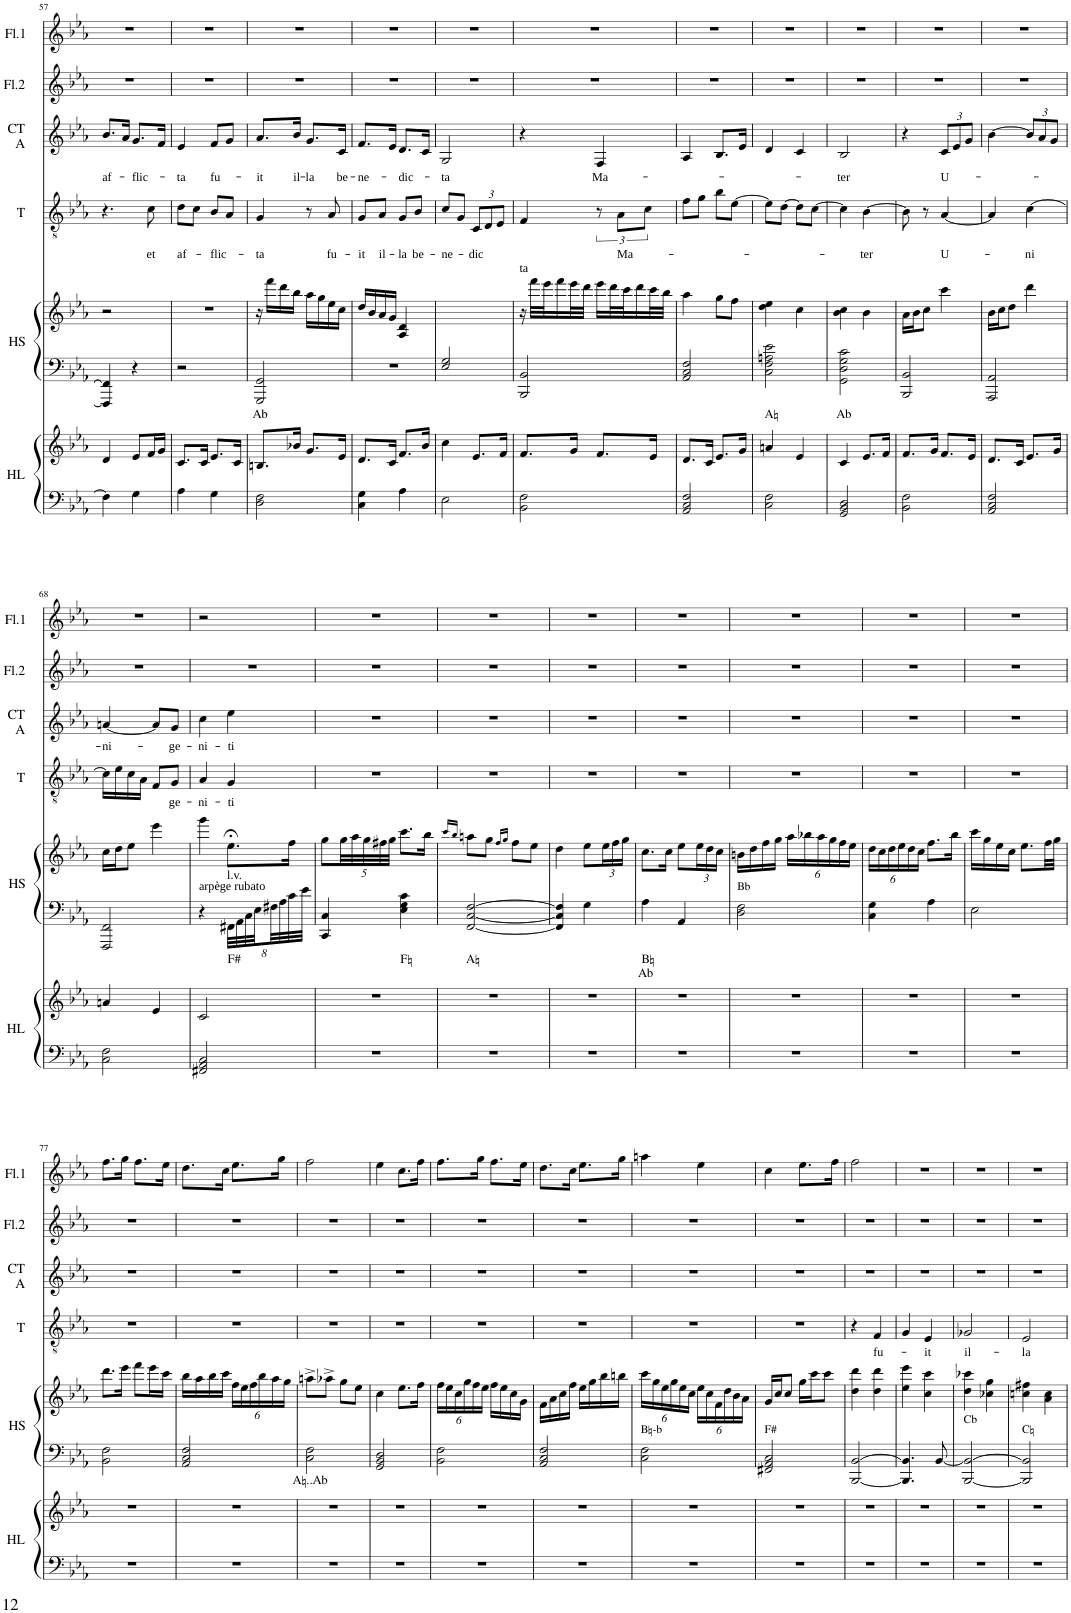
**kern	**kern	**kern	**text	**text	**kern	**kern	**text	**text	**kern	**text	**kern	**kern
*part6	*part6	*part5	*part5	*part5	*part5	*part4	*part4	*part4	*part3	*part3	*part2	*part1
*staff8	*staff7	*staff6	*staff6	*staff6	*staff5	*staff4	*staff4	*staff4	*staff3	*staff3	*staff2	*staff1
*I"Harpe à leviers	*	*I"Harpe  SOLO	*	*	*	*I"Ténor	*	*	*I"Contre- Ténor / Alto	*	*I"Flûte 2	*I"Flûte 1
*I'HL	*	*I'HS	*	*	*	*I'T	*	*	*I'CT A	*	*I'Fl.2	*I'Fl.1
!!LO:PB:g=z
*clefF4	*clefG2	*clefF4	*	*	*clefG2	*clefGv2	*	*	*clefG2	*	*clefG2	*clefG2
*k[b-e-a-]	*k[b-e-a-]	*k[b-e-a-]	*	*	*k[b-e-a-]	*k[b-e-a-]	*	*	*k[b-e-a-]	*	*k[b-e-a-]	*k[b-e-a-]
*M2/4	*M2/4	*M2/4	*	*	*M2/4	*M2/4	*	*	*M2/4	*	*M2/4	*M2/4
=57	=57	=57	=57	=57	=57	=57	=57	=57	=57	=57	=57	=57
!	!	!	!	!	!	!	!	!	!	!LO:LY:b	!	!
4F\]	4d/	4FFF/] 4FF/]	.	.	2r	4.r	.	.	8.b-/L	af-	2r	2r
.	.	.	.	.	.	.	.	.	16a-/Jk	.	.	.
!	!	!	!	!	!	!	!	!	!	!LO:LY:b	!	!
4G\	8e-/L	4r	.	.	.	.	.	.	8.g/L	-flic-	.	.
!	!	!	!	!	!	!	!LO:LY:b	!	!	!	!	!
.	16f/L	.	.	.	.	8c\	et	.	.	.	.	.
.	16g/JJ	.	.	.	.	.	.	.	16f/Jk	.	.	.
=58	=58	=58	=58	=58	=58	=58	=58	=58	=58	=58	=58	=58
!	!	!	!	!	!	!	!LO:LY:b	!	!	!LO:LY:b	!	!
4A-\	8.c/L	2r	.	.	2r	8d\L	af-	.	4e-/	-ta	2r	2r
.	.	.	.	.	.	8c\J	.	.	.	.	.	.
.	16c/Jk	.	.	.	.	.	.	.	.	.	.	.
!	!	!	!	!	!	!	!LO:LY:b	!	!	!LO:LY:b	!	!
4G\	8.e-/L	.	.	.	.	8B-/L	-flic-	.	8f/L	fu-	.	.
.	.	.	.	.	.	8A-/J	.	.	8g/J	.	.	.
.	16c/Jk	.	.	.	.	.	.	.	.	.	.	.
=59	=59	=59	=59	=59	=59	=59	=59	=59	=59	=59	=59	=59
!	!	!	!LO:LY:b	!	!	!	!LO:LY:b	!	!	!LO:LY:b	!	!
2D\ 2F\	8.Bn/L	2GGG/ 2GG/	Ab	.	16r	4G/	-ta	.	8.a-/L	-it	2r	2r
.	.	.	.	.	16fff\LL	.	.	.	.	.	.	.
.	.	.	.	.	16ddd\	.	.	.	.	.	.	.
!	!	!	!	!	!	!	!	!	!	!LO:LY:b	!	!
.	16b-X/Jk	.	.	.	16bb-\JJ	.	.	.	16b-/Jk	il-	.	.
!	!	!	!	!	!	!	!	!	!	!LO:LY:b	!	!
.	8.g/L	.	.	.	16aa-\LL	8r	.	.	8.g/L	-la	.	.
.	.	.	.	.	16gg\	.	.	.	.	.	.	.
!	!	!	!	!	!	!	!LO:LY:b	!	!	!	!	!
.	.	.	.	.	16ee-\	8A-/	fu-	.	.	.	.	.
!	!	!	!	!	!	!	!	!	!	!LO:LY:b	!	!
.	16e-/Jk	.	.	.	16cc\JJ	.	.	.	16c/Jk	be-	.	.
=60	=60	=60	=60	=60	=60	=60	=60	=60	=60	=60	=60	=60
!	!	!	!	!	!	!	!LO:LY:b	!	!	!LO:LY:b	!	!
4C\ 4G\	8.d/L	2r	.	.	16dd/LL	8G/L	-it	.	8.f/L	-ne-	2r	2r
.	.	.	.	.	16b-/	.	.	.	.	.	.	.
!	!	!	!	!	!	!	!LO:LY:b	!	!	!	!	!
.	.	.	.	.	16a-/	8A-/J	il-	.	.	.	.	.
.	16c/Jk	.	.	.	16g/JJ	.	.	.	16e-/Jk	.	.	.
!	!	!	!	!	!	!	!LO:LY:b	!	!	!LO:LY:b	!	!
4A-\	8.f/L	.	.	.	4A-/ 4d/	8G/L	-la	.	8.d/L	-dic-	.	.
!	!	!	!	!	!	!	!LO:LY:b	!	!	!	!	!
.	.	.	.	.	.	8B-/J	be-	.	.	.	.	.
.	16b-/Jk	.	.	.	.	.	.	.	16c/Jk	.	.	.
=61	=61	=61	=61	=61	=61	=61	=61	=61	=61	=61	=61	=61
*	*	*^	*	*	*	*	*	*	*	*	*	*
!	!	!	!	!	!	!	!	!LO:LY:b	!	!	!LO:LY:b	!	!
2E-\	4cc\	2E-/ 2G/	2ryy	.	.	2ryy	8c/L	-ne-	.	2G/	-ta	2r	2r
.	.	.	.	.	.	.	8G/J	.	.	.	.	.	.
*	*	*	*	*	*	*	*Xbrackettup	*	*	*	*	*	*
!	!	!	!	!	!	!	!	!LO:LY:b	!	!	!	!	!
.	8.e-/L	.	.	.	.	.	12C/L	-dic	.	.	.	.	.
.	.	.	.	.	.	.	12D/	.	.	.	.	.	.
.	.	.	.	.	.	.	12E-/J	.	.	.	.	.	.
.	16f/Jk	.	.	.	.	.	.	.	.	.	.	.	.
*	*	*v	*v	*	*	*	*	*	*	*	*	*	*
=62	=62	=62	=62	=62	=62	=62	=62	=62	=62	=62	=62	=62
!	!	!	!	!	!	!	!	!LO:LY:b	!	!	!	!
2BB-\ 2F\	8.f/L	2BBB-/ 2BB-/	.	.	16r	4F/	.	ta	4r	.	2r	2r
.	.	.	.	.	32fff\LLL	.	.	.	.	.	.	.
.	.	.	.	.	32eee-\J	.	.	.	.	.	.	.
.	.	.	.	.	16fff\	.	.	.	.	.	.	.
.	16g/Jk	.	.	.	32eee-\L	.	.	.	.	.	.	.
.	.	.	.	.	32ddd\JJJ	.	.	.	.	.	.	.
*	*	*	*	*	*	*brackettup	*	*	*	*	*	*
!	!	!	!	!	!	!	!	!	!	!LO:LY:b	!	!
.	8.f/L	.	.	.	16eee-\LL	12r	.	.	4F/	Ma-	.	.
.	.	.	.	.	32ddd\L	.	.	.	.	.	.	.
!	!	!	!	!	!	!	!LO:LY:b	!	!	!	!	!
.	.	.	.	.	.	12A-\L	Ma-	.	.	.	.	.
.	.	.	.	.	32ccc\J	.	.	.	.	.	.	.
.	.	.	.	.	16ddd\	.	.	.	.	.	.	.
.	.	.	.	.	.	12c\J	.	.	.	.	.	.
.	16e-/Jk	.	.	.	32ccc\L	.	.	.	.	.	.	.
.	.	.	.	.	32bb-\JJJ	.	.	.	.	.	.	.
=63	=63	=63	=63	=63	=63	=63	=63	=63	=63	=63	=63	=63
2AA-/ 2C/ 2F/	8.d/L	2AA-/ 2C/ 2F/	.	.	4aa-\	8f\L	.	.	4A-/	.	2r	2r
.	.	.	.	.	.	8g\J	.	.	.	.	.	.
.	16c/Jk	.	.	.	.	.	.	.	.	.	.	.
.	8.e-/L	.	.	.	8gg\L	8b-\L	.	.	8.B-/L	.	.	.
.	.	.	.	.	8ff\J	[8e-\J	.	.	.	.	.	.
.	16g/Jk	.	.	.	.	.	.	.	16e-/Jk	.	.	.
=64	=64	=64	=64	=64	=64	=64	=64	=64	=64	=64	=64	=64
!	!	!	!LO:LY:b	!	!	!	!	!	!	!	!	!
2C\ 2F\	4an/	2C\ 2F\ 2An\ 2e-\	A♮	.	4dd\ 4ee-\	8e-\L]	.	.	4d/	.	2r	2r
.	.	.	.	.	.	[8d\J	.	.	.	.	.	.
.	4e-/	.	.	.	4cc\	8d\L]	.	.	4c/	.	.	.
.	.	.	.	.	.	[8c\J	.	.	.	.	.	.
=65	=65	=65	=65	=65	=65	=65	=65	=65	=65	=65	=65	=65
!	!	!	!LO:LY:b	!	!	!	!	!	!	!LO:LY:b	!	!
2GG/ 2BB-/ 2D/	4c/	2GG\ 2D\ 2G\ 2c\	Ab	.	4b-\ 4cc\	4c\]	.	.	2B-/	-ter	2r	2r
!	!	!	!	!	!	!	!LO:LY:b	!	!	!	!	!
.	8.e-/L	.	.	.	4b-\	[4B-\	-ter	.	.	.	.	.
.	16f/Jk	.	.	.	.	.	.	.	.	.	.	.
=66	=66	=66	=66	=66	=66	=66	=66	=66	=66	=66	=66	=66
2BB-\ 2F\	8.f/L	2BBB-/ 2BB-/	.	.	16a-\LL	8B-\]	.	.	4r	.	2r	2r
.	.	.	.	.	16b-\J	.	.	.	.	.	.	.
.	.	.	.	.	8cc\J	8r	.	.	.	.	.	.
.	16g/Jk	.	.	.	.	.	.	.	.	.	.	.
!	!	!	!	!	!	!	!LO:LY:b	!	!	!	!	!
*	*	*	*	*	*	*	*	*	*Xbrackettup	*	*	*
!	!	!	!	!	!	!	!	!	!	!LO:LY:b	!	!
.	8.f/L	.	.	.	4ccc\	[4A-/	U-	.	12c/L	U-	.	.
.	.	.	.	.	.	.	.	.	12e-/	.	.	.
.	.	.	.	.	.	.	.	.	12g/J	.	.	.
.	16e-/Jk	.	.	.	.	.	.	.	.	.	.	.
=67	=67	=67	=67	=67	=67	=67	=67	=67	=67	=67	=67	=67
2AA-/ 2C/ 2F/	8.d/L	2AAA-/ 2AA-/	.	.	16b-\LL	4A-/]	.	.	[4b-\	.	2r	2r
.	.	.	.	.	16cc\J	.	.	.	.	.	.	.
.	.	.	.	.	8dd\J	.	.	.	.	.	.	.
.	16c/Jk	.	.	.	.	.	.	.	.	.	.	.
!	!	!	!	!	!	!	!LO:LY:b	!	!	!	!	!
.	8.e-/L	.	.	.	4ddd\	[4c\	-ni	.	12b-/L]	.	.	.
.	.	.	.	.	.	.	.	.	12a-/	.	.	.
.	.	.	.	.	.	.	.	.	12g/J	.	.	.
.	16g/Jk	.	.	.	.	.	.	.	.	.	.	.
!!LO:LB:g=z
=68	=68	=68	=68	=68	=68	=68	=68	=68	=68	=68	=68	=68
!	!	!	!	!	!	!	!	!	!	!LO:LY:b	!	!
2C\ 2F\	4an/	2FFF/ 2FF/	.	.	16cc\LL	16c\LL]	.	.	[4an/	-ni-	2r	2r
.	.	.	.	.	16dd\J	16e-\	.	.	.	.	.	.
.	.	.	.	.	8ee-\J	16c\	.	.	.	.	.	.
.	.	.	.	.	.	16A-\JJ	.	.	.	.	.	.
.	4e-/	.	.	.	4eee-\	8F/L	.	.	8a/L]	.	.	.
!	!	!	!	!	!	!	!LO:LY:b	!	!	!LO:LY:b	!	!
.	.	.	.	.	.	8G/J	ge-	.	8g/J	-ge-	.	.
=69	=69	=69	=69	=69	=69	=69	=69	=69	=69	=69	=69	=69
!	!	!LO:TX:a:t=arpège rubato	!	!	!	!	!	!	!	!	!	!
!	!	!	!	!	!	!	!LO:LY:b	!	!	!LO:LY:b	!	!
2FF#X/ 2AA-/ 2C/	2c/	4r	.	.	4ggg\	4A-/	-ni-	.	4cc\	-ni-	2r	2r
!	!	!LO:TX:a:t=l.v.	!	!	!	!	!	!	!	!	!	!
!	!	!	!LO:LY:b	!	!	!	!LO:LY:b	!	!	!LO:LY:b	!	!
.	.	32FF#X\LLL	F#	.	8.ee-;<\L	4G/	-ti	.	4ee-\	-ti	.	.
.	.	32AA-\	.	.	.	.	.	.	.	.	.	.
.	.	32C\	.	.	.	.	.	.	.	.	.	.
.	.	32E-\	.	.	.	.	.	.	.	.	.	.
.	.	32F#X\	.	.	.	.	.	.	.	.	.	.
.	.	32A-\	.	.	.	.	.	.	.	.	.	.
.	.	32c\	.	.	16ff\Jk	.	.	.	.	.	.	.
.	.	32e-\JJJ	.	.	.	.	.	.	.	.	.	.
=70	=70	=70	=70	=70	=70	=70	=70	=70	=70	=70	=70	=70
2r	2r	4CC/ 4C/	.	.	8gg\L	2r	.	.	2r	.	2r	2r
*	*	*	*	*	*Xbrackettup	*	*	*	*	*	*	*
.	.	.	.	.	40gg\LL	.	.	.	.	.	.	.
.	.	.	.	.	40aa-\	.	.	.	.	.	.	.
.	.	.	.	.	40gg\	.	.	.	.	.	.	.
.	.	.	.	.	40ff#X\	.	.	.	.	.	.	.
.	.	.	.	.	40gg\JJJ	.	.	.	.	.	.	.
!	!	!	!LO:LY:b	!	!	!	!	!	!	!	!	!
.	.	4E-\ 4G\ 4c\	F♮	.	8.ccc\L	.	.	.	.	.	.	.
.	.	.	.	.	16bb-\Jk	.	.	.	.	.	.	.
=71	=71	=71	=71	=71	=71	=71	=71	=71	=71	=71	=71	=71
.	.	.	.	.	16qccc/LL	.	.	.	.	.	.	.
.	.	.	.	.	16qbb-/JJ	.	.	.	.	.	.	.
!	!	!	!LO:LY:b	!	!	!	!	!	!	!	!	!
2r	2r	[2FF/ [2C/ [2F/	A♮	.	8aan\L	2r	.	.	2r	.	2r	2r
.	.	.	.	.	8gg\J	.	.	.	.	.	.	.
.	.	.	.	.	16qff/LL	.	.	.	.	.	.	.
.	.	.	.	.	16qgg/JJ	.	.	.	.	.	.	.
.	.	.	.	.	8ff\L	.	.	.	.	.	.	.
.	.	.	.	.	8ee-\J	.	.	.	.	.	.	.
=72	=72	=72	=72	=72	=72	=72	=72	=72	=72	=72	=72	=72
2r	2r	4FF/] 4C/] 4F/]	.	.	4dd\	2r	.	.	2r	.	2r	2r
.	.	4G\	.	.	8ee-\L	.	.	.	.	.	.	.
.	.	.	.	.	24ee-\L	.	.	.	.	.	.	.
.	.	.	.	.	24ff\	.	.	.	.	.	.	.
.	.	.	.	.	24gg\JJ	.	.	.	.	.	.	.
=73	=73	=73	=73	=73	=73	=73	=73	=73	=73	=73	=73	=73
!	!	!	!LO:LY:b	!LO:LY:b	!	!	!	!	!	!	!	!
2r	2r	4A-\	B♮	Ab	8.cc\L	2r	.	.	2r	.	2r	2r
.	.	.	.	.	16cc\Jk	.	.	.	.	.	.	.
.	.	4AA-/	.	.	8ee-\L	.	.	.	.	.	.	.
.	.	.	.	.	24ee-\L	.	.	.	.	.	.	.
.	.	.	.	.	24dd\	.	.	.	.	.	.	.
.	.	.	.	.	24cc\JJ	.	.	.	.	.	.	.
=74	=74	=74	=74	=74	=74	=74	=74	=74	=74	=74	=74	=74
!	!	!LO:TX:a:t=Bb	!	!	!	!	!	!	!	!	!	!
2r	2r	2D\ 2F\	.	.	16bn\LL	2r	.	.	2r	.	2r	2r
.	.	.	.	.	16dd\	.	.	.	.	.	.	.
.	.	.	.	.	16ff\	.	.	.	.	.	.	.
.	.	.	.	.	16gg\JJ	.	.	.	.	.	.	.
.	.	.	.	.	24aa-\LL	.	.	.	.	.	.	.
.	.	.	.	.	24bb-X\	.	.	.	.	.	.	.
.	.	.	.	.	24aa-\	.	.	.	.	.	.	.
.	.	.	.	.	24gg\	.	.	.	.	.	.	.
.	.	.	.	.	24ff\	.	.	.	.	.	.	.
.	.	.	.	.	24ee-\JJ	.	.	.	.	.	.	.
=75	=75	=75	=75	=75	=75	=75	=75	=75	=75	=75	=75	=75
2r	2r	4C\ 4G\	.	.	24dd\LL	2r	.	.	2r	.	2r	2r
.	.	.	.	.	24cc\	.	.	.	.	.	.	.
.	.	.	.	.	24dd\	.	.	.	.	.	.	.
.	.	.	.	.	24ee-\	.	.	.	.	.	.	.
.	.	.	.	.	24dd\	.	.	.	.	.	.	.
.	.	.	.	.	24cc\JJ	.	.	.	.	.	.	.
.	.	4A-\	.	.	8.ff\L	.	.	.	.	.	.	.
.	.	.	.	.	16bb-\Jk	.	.	.	.	.	.	.
=76	=76	=76	=76	=76	=76	=76	=76	=76	=76	=76	=76	=76
2r	2r	2E-\	.	.	16ccc\LL	2r	.	.	2r	.	2r	2r
.	.	.	.	.	16gg\	.	.	.	.	.	.	.
.	.	.	.	.	16ee-\	.	.	.	.	.	.	.
.	.	.	.	.	16cc\JJ	.	.	.	.	.	.	.
.	.	.	.	.	8.ee-\L	.	.	.	.	.	.	.
.	.	.	.	.	32ff\LL	.	.	.	.	.	.	.
.	.	.	.	.	32gg\JJJ	.	.	.	.	.	.	.
!!LO:LB:g=z
=77	=77	=77	=77	=77	=77	=77	=77	=77	=77	=77	=77	=77
2r	2r	2BB-\ 2F\	.	.	8.ddd\L	2r	.	.	2r	.	2r	8.ff\L
.	.	.	.	.	16eee-\Jk	.	.	.	.	.	.	16gg\Jk
.	.	.	.	.	8fff\L	.	.	.	.	.	.	8.ff\L
.	.	.	.	.	16eee-\L	.	.	.	.	.	.	.
.	.	.	.	.	16ccc\JJ	.	.	.	.	.	.	16ee-\Jk
=78	=78	=78	=78	=78	=78	=78	=78	=78	=78	=78	=78	=78
2r	2r	2AA-/ 2C/ 2F/	.	.	16bb-\LL	2r	.	.	2r	.	2r	8.dd\L
.	.	.	.	.	16aa-\	.	.	.	.	.	.	.
.	.	.	.	.	16bb-\	.	.	.	.	.	.	.
.	.	.	.	.	16ccc\JJ	.	.	.	.	.	.	16cc\Jk
.	.	.	.	.	24ff\LL	.	.	.	.	.	.	8.ee-\L
.	.	.	.	.	24ee-\	.	.	.	.	.	.	.
.	.	.	.	.	24ff\	.	.	.	.	.	.	.
.	.	.	.	.	24bb-\	.	.	.	.	.	.	.
.	.	.	.	.	24aa-\	.	.	.	.	.	.	.
.	.	.	.	.	.	.	.	.	.	.	.	16gg\Jk
.	.	.	.	.	24gg\JJ	.	.	.	.	.	.	.
=79	=79	=79	=79	=79	=79	=79	=79	=79	=79	=79	=79	=79
!	!	!	!LO:LY:b	!	!	!	!	!	!	!	!	!
2r	2r	2C\ 2F\	A♮..Ab	.	8aan^\L	2r	.	.	2r	.	2r	2ff\
.	.	.	.	.	8aa-X^\J	.	.	.	.	.	.	.
.	.	.	.	.	8gg\L	.	.	.	.	.	.	.
.	.	.	.	.	8ee-\J	.	.	.	.	.	.	.
=80	=80	=80	=80	=80	=80	=80	=80	=80	=80	=80	=80	=80
2r	2r	2GG/ 2BB-/ 2D/	.	.	4cc\	2r	.	.	2r	.	2r	4ee-\
.	.	.	.	.	8.ee-\L	.	.	.	.	.	.	8.cc\L
.	.	.	.	.	16ff\Jk	.	.	.	.	.	.	16ff\Jk
=81	=81	=81	=81	=81	=81	=81	=81	=81	=81	=81	=81	=81
2r	2r	2BB-\ 2F\	.	.	24ff\LL	2r	.	.	2r	.	2r	8.ff\L
.	.	.	.	.	24ee-\	.	.	.	.	.	.	.
.	.	.	.	.	24cc\	.	.	.	.	.	.	.
.	.	.	.	.	24gg\	.	.	.	.	.	.	.
.	.	.	.	.	24ff\	.	.	.	.	.	.	.
.	.	.	.	.	.	.	.	.	.	.	.	16gg\Jk
.	.	.	.	.	24ee-\JJ	.	.	.	.	.	.	.
.	.	.	.	.	16ff\LL	.	.	.	.	.	.	8.ff\L
.	.	.	.	.	16ee-\	.	.	.	.	.	.	.
.	.	.	.	.	16cc\	.	.	.	.	.	.	.
.	.	.	.	.	16g\JJ	.	.	.	.	.	.	16ee-\Jk
=82	=82	=82	=82	=82	=82	=82	=82	=82	=82	=82	=82	=82
2r	2r	2AA-/ 2C/ 2F/	.	.	16f\LL	2r	.	.	2r	.	2r	8.dd\L
.	.	.	.	.	16a-\	.	.	.	.	.	.	.
.	.	.	.	.	16cc\	.	.	.	.	.	.	.
.	.	.	.	.	16ff\JJ	.	.	.	.	.	.	16cc\Jk
.	.	.	.	.	16ee-\LL	.	.	.	.	.	.	8.ee-\L
.	.	.	.	.	16gg\	.	.	.	.	.	.	.
.	.	.	.	.	16bb-\	.	.	.	.	.	.	.
.	.	.	.	.	16bbn\JJ	.	.	.	.	.	.	16gg\Jk
=83	=83	=83	=83	=83	=83	=83	=83	=83	=83	=83	=83	=83
!	!	!LO:TX:a:t=B♮-b	!	!	!	!	!	!	!	!	!	!
2r	2r	2C\ 2F\	.	.	24ccc\LL	2r	.	.	2r	.	2r	4aan\
.	.	.	.	.	24gg\	.	.	.	.	.	.	.
.	.	.	.	.	24ee-\	.	.	.	.	.	.	.
.	.	.	.	.	24gg\	.	.	.	.	.	.	.
.	.	.	.	.	24ee-\	.	.	.	.	.	.	.
.	.	.	.	.	24cc\JJ	.	.	.	.	.	.	.
.	.	.	.	.	24ee-\LL	.	.	.	.	.	.	4ee-\
.	.	.	.	.	24cc\	.	.	.	.	.	.	.
.	.	.	.	.	24f\	.	.	.	.	.	.	.
.	.	.	.	.	24dd\	.	.	.	.	.	.	.
.	.	.	.	.	24b-\	.	.	.	.	.	.	.
.	.	.	.	.	24a-\JJ	.	.	.	.	.	.	.
=84	=84	=84	=84	=84	=84	=84	=84	=84	=84	=84	=84	=84
!	!	!LO:TX:a:t=F#	!	!	!	!	!	!	!	!	!	!
2r	2r	2FF#X/ 2AA-/ 2C/	.	.	16g/LL	2r	.	.	2r	.	2r	4cc\
.	.	.	.	.	16cc/J	.	.	.	.	.	.	.
.	.	.	.	.	8cc/J	.	.	.	.	.	.	.
.	.	.	.	.	16gg\LL	.	.	.	.	.	.	8.ee-\L
.	.	.	.	.	16ccc\J	.	.	.	.	.	.	.
.	.	.	.	.	8ccc\J	.	.	.	.	.	.	.
.	.	.	.	.	.	.	.	.	.	.	.	16ff\Jk
=85	=85	=85	=85	=85	=85	=85	=85	=85	=85	=85	=85	=85
2r	2r	[2BBB-/ [2BB-/	.	.	4dd\ 4ddd\	4r	.	.	2r	.	2r	2ff\
!	!	!	!	!	!	!	!LO:LY:b	!	!	!	!	!
.	.	.	.	.	4dd\ 4ddd\	4F/	fu-	.	.	.	.	.
=86	=86	=86	=86	=86	=86	=86	=86	=86	=86	=86	=86	=86
2r	2r	4.BBB-/] 4.BB-/]	.	.	4ee-\ 4eee-\	4G/	.	.	2r	.	2r	2r
!	!	!	!	!	!	!	!LO:LY:b	!	!	!	!	!
.	.	.	.	.	4cc\ 4ccc\	4E-/	-it	.	.	.	.	.
.	.	[8BB-/	.	.	.	.	.	.	.	.	.	.
=87	=87	=87	=87	=87	=87	=87	=87	=87	=87	=87	=87	=87
!	!	!LO:TX:a:t=Cb	!	!	!	!	!	!	!	!	!	!
!	!	!	!	!	!	!	!LO:LY:b	!	!	!	!	!
2r	2r	[2BBB-/ 2BB-/_	.	.	4dd\ 4ccc-X\	2G-X/	il-	.	2r	.	2r	2r
.	.	.	.	.	4cc-X\ 4gg\	.	.	.	.	.	.	.
=88	=88	=88	=88	=88	=88	=88	=88	=88	=88	=88	=88	=88
!	!	!LO:TX:a:t=C♮	!	!	!	!	!	!	!	!	!	!
!	!	!	!	!	!	!	!LO:LY:b	!	!	!	!	!
2r	2r	2BBB-/] 2BB-/]	.	.	4ccn\ 4ff#X\	2E-/	-la	.	2r	.	2r	2r
.	.	.	.	.	4a-\ 4cc\	.	.	.	.	.	.	.
=	=	=	=	=	=	=	=	=	=	=	=	=
*-	*-	*-	*-	*-	*-	*-	*-	*-	*-	*-	*-	*-
